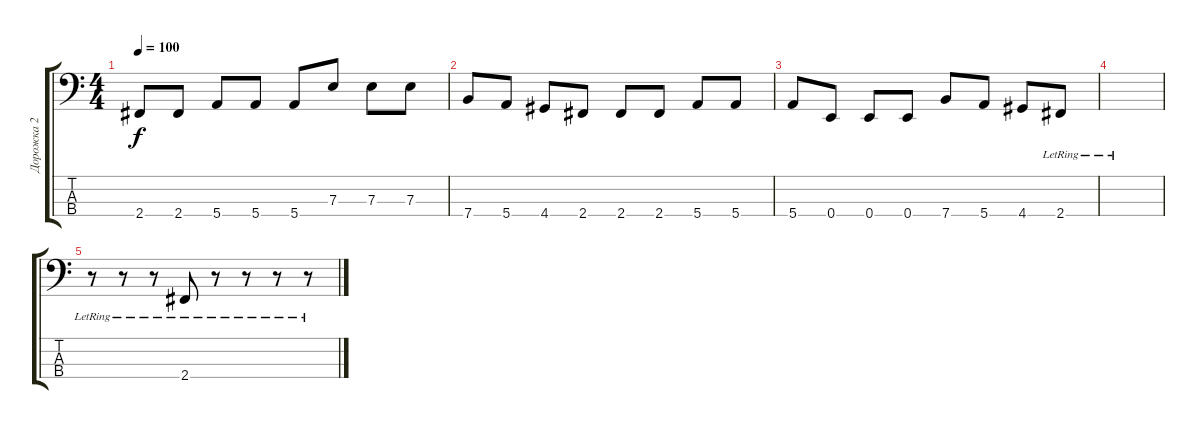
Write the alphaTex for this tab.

\track ("Дорожка 2" "Дорожка 2") {instrument electricbassfinger}
\staff {score tabs}
\tuning (G2 D2 A1 E1) {hide}
\ts (4 4)
\tempo 100
\clef f4
\ks c
2.4.8{dy f} 2.4.8 5.4.8 5.4.8 5.4.8 7.3.8 7.3.8 7.3.8 |
7.4.8 5.4.8 4.4.8 2.4.8 2.4.8 2.4.8 5.4.8 5.4.8 |
5.4.8 0.4.8 0.4.8 0.4.8 7.4.8 5.4.8 4.4.8 2.4{lr}.8 |
|
r.8 r.8 r.8 2.4{lr}.8 r.8 r.8 r.8 r.8
